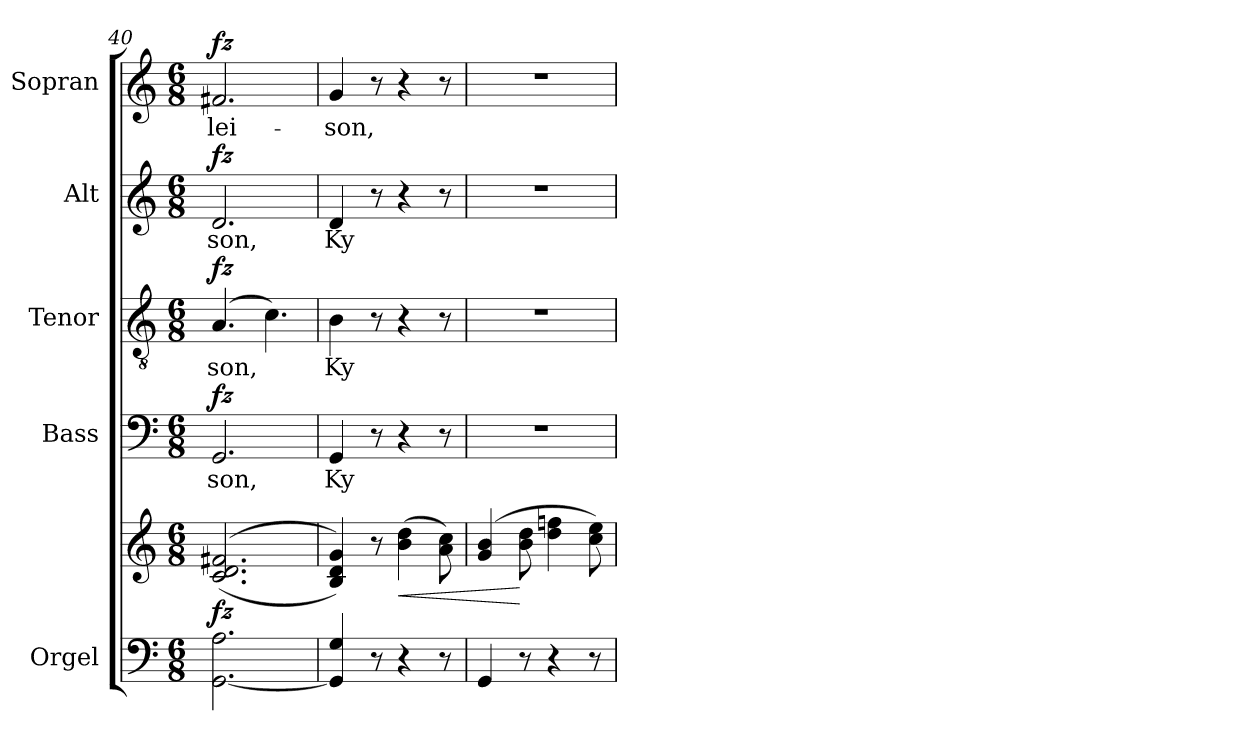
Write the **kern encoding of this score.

**kern	**kern	**dynam	**kern	**text	**dynam	**kern	**text	**dynam	**kern	**text	**dynam	**kern	**text	**dynam
*part5	*part5	*part5	*part4	*part4	*part4	*part3	*part3	*part3	*part2	*part2	*part2	*part1	*part1	*part1
*staff6	*staff5	*staff5/6	*staff4	*staff4	*staff4	*staff3	*staff3	*staff3	*staff2	*staff2	*staff2	*staff1	*staff1	*staff1
*I"Orgel	*	*	*I"Bass	*	*	*I"Tenor	*	*	*I"Alt	*	*	*I"Sopran	*	*
*I'Org.	*	*	*I'B.	*	*	*I'T.	*	*	*I'A.	*	*	*I'S.	*	*
*clefF4	*clefG2	*	*clefF4	*	*	*clefGv2	*	*	*clefG2	*	*	*clefG2	*	*
*k[]	*k[]	*	*k[]	*	*	*k[]	*	*	*k[]	*	*	*k[]	*	*
*C:	*C:	*	*C:	*	*	*C:	*	*	*C:	*	*	*C:	*	*
*M6/8	*M6/8	*	*M6/8	*	*	*M6/8	*	*	*M6/8	*	*	*M6/8	*	*
=40	=40	=40	=40	=40	=40	=40	=40	=40	=40	=40	=40	=40	=40	=40
!	!	!LO:DY:b	!	!LO:LY:b	!LO:DY:a	!	!LO:LY:b	!LO:DY:a	!	!LO:LY:b	!LO:DY:a	!	!LO:LY:b	!LO:DY:a
[2.GG\ 2.A\	(<(2.c/ 2.d/ 2.f#X/	fz	2.GG/	-son,	fz	(4.A/	-son,	fz	2.d/	-son,	fz	2.f#X/	-lei-	fz
.	.	.	.	.	.	4.c\)	.	.	.	.	.	.	.	.
=41	=41	=41	=41	=41	=41	=41	=41	=41	=41	=41	=41	=41	=41	=41
!	!	!	!	!LO:LY:b	!	!	!LO:LY:b	!	!	!LO:LY:b	!	!	!LO:LY:b	!
4GG/] 4G/	4B/ 4d/ 4g/))	.	4GG/	Ky-	.	4B\	Ky-	.	4d/	Ky-	.	4g/	-son,	.
8r	8r	.	8r	.	.	8r	.	.	8r	.	.	8r	.	.
!	!	!LO:HP:b	!	!	!	!	!	!	!	!	!	!	!	!
4r	(>4b\ 4dd\	<	4r	.	.	4r	.	.	4r	.	.	4r	.	.
8r	8a\ 8cc\)	.	8r	.	.	8r	.	.	8r	.	.	8r	.	.
=42	=42	=42	=42	=42	=42	=42	=42	=42	=42	=42	=42	=42	=42	=42
4GG/	(4g/ 4b/	.	2.r	.	.	2.r	.	.	2.r	.	.	2.r	.	.
8r	8b\ 8dd\	[	.	.	.	.	.	.	.	.	.	.	.	.
4r	4dd\ 4ffn\	.	.	.	.	.	.	.	.	.	.	.	.	.
8r	8cc\ 8ee\)	.	.	.	.	.	.	.	.	.	.	.	.	.
=	=	=	=	=	=	=	=	=	=	=	=	=	=	=
*-	*-	*-	*-	*-	*-	*-	*-	*-	*-	*-	*-	*-	*-	*-
